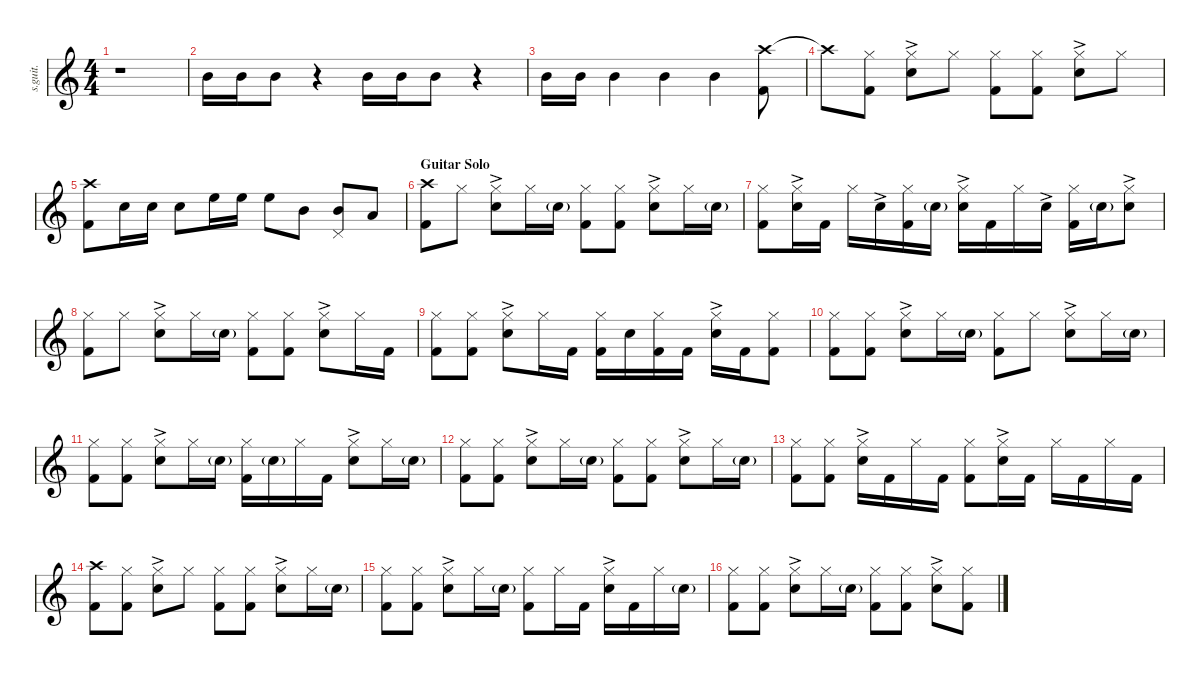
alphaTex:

\defaultSystemsLayout 4
\hideDynamics
\bracketExtendMode nobrackets
\track ("John Bonham - Drums" "s.guit.") {instrument percussion}
\staff {score}
\articulation defaults
\ts (4 4)
\tempo (95 hide)
\clef g2
\ks c
r.1{dy f} |
\tempo (97 hide)
"Mid Tom (hit)".16{lyrics (0 "") lyrics (1 "") lyrics (2 "") lyrics (3 "") lyrics (4 "") dy ff} "Mid Tom (hit)".16{lyrics (0 "") lyrics (1 "") lyrics (2 "") lyrics (3 "") lyrics (4 "")} "Mid Tom (hit)".8{lyrics (0 "") lyrics (1 "") lyrics (2 "") lyrics (3 "") lyrics (4 "")} r.4 "Mid Tom (hit)".16{lyrics (0 "") lyrics (1 "") lyrics (2 "") lyrics (3 "") lyrics (4 "")} "Mid Tom (hit)".16{lyrics (0 "") lyrics (1 "") lyrics (2 "") lyrics (3 "") lyrics (4 "")} "Mid Tom (hit)".8{lyrics (0 "") lyrics (1 "") lyrics (2 "") lyrics (3 "") lyrics (4 "")} r.4 |
"Mid Tom (hit)".16{lyrics (0 "") lyrics (1 "") lyrics (2 "") lyrics (3 "") lyrics (4 "")} "Mid Tom (hit)".16{lyrics (0 "") lyrics (1 "") lyrics (2 "") lyrics (3 "") lyrics (4 "")} "Mid Tom (hit)".4{lyrics (0 "") lyrics (1 "") lyrics (2 "") lyrics (3 "") lyrics (4 "")} "Mid Tom (hit)".4{lyrics (0 "") lyrics (1 "") lyrics (2 "") lyrics (3 "") lyrics (4 "")} "Mid Tom (hit)".4{lyrics (0 "") lyrics (1 "") lyrics (2 "") lyrics (3 "") lyrics (4 "")} ("Crash high (hit)" "Kick (hit) 2").8{lyrics (0 "") lyrics (1 "") lyrics (2 "") lyrics (3 "") lyrics (4 "") dy f} |
"Crash high (hit)"{t}.8{lyrics (0 "") lyrics (1 "") lyrics (2 "") lyrics (3 "") lyrics (4 "")} ("Hi-Hat (closed)" "Kick (hit) 2").8{lyrics (0 "") lyrics (1 "") lyrics (2 "") lyrics (3 "") lyrics (4 "")} ("Hi-Hat (closed)" "Snare (hit) 2"{ac}).8{lyrics (0 "") lyrics (1 "") lyrics (2 "") lyrics (3 "") lyrics (4 "")} "Hi-Hat (closed)".8{lyrics (0 "") lyrics (1 "") lyrics (2 "") lyrics (3 "") lyrics (4 "")} ("Hi-Hat (closed)" "Kick (hit) 2").8{lyrics (0 "") lyrics (1 "") lyrics (2 "") lyrics (3 "") lyrics (4 "")} ("Hi-Hat (closed)" "Kick (hit) 2").8{lyrics (0 "") lyrics (1 "") lyrics (2 "") lyrics (3 "") lyrics (4 "")} ("Hi-Hat (closed)" "Snare (hit) 2"{ac}).8{lyrics (0 "") lyrics (1 "") lyrics (2 "") lyrics (3 "") lyrics (4 "")} "Hi-Hat (closed)".8{lyrics (0 "") lyrics (1 "") lyrics (2 "") lyrics (3 "") lyrics (4 "")} |
("Crash high (hit)" "Kick (hit) 2").8{lyrics (0 "") lyrics (1 "") lyrics (2 "") lyrics (3 "") lyrics (4 "") dy mf} "Snare (hit) 2".16{lyrics (0 "") lyrics (1 "") lyrics (2 "") lyrics (3 "") lyrics (4 "") dy f} "Snare (hit) 2".16{lyrics (0 "") lyrics (1 "") lyrics (2 "") lyrics (3 "") lyrics (4 "")} "Snare (hit) 2".8{lyrics (0 "") lyrics (1 "") lyrics (2 "") lyrics (3 "") lyrics (4 "")} "High Floor Tom (hit)".16{lyrics (0 "") lyrics (1 "") lyrics (2 "") lyrics (3 "") lyrics (4 "") dy ff} "High Floor Tom (hit)".16{lyrics (0 "") lyrics (1 "") lyrics (2 "") lyrics (3 "") lyrics (4 "")} "High Floor Tom (hit)".8{lyrics (0 "") lyrics (1 "") lyrics (2 "") lyrics (3 "") lyrics (4 "")} "Mid Tom (hit)".8{lyrics (0 "") lyrics (1 "") lyrics (2 "") lyrics (3 "") lyrics (4 "")} ("Mid Tom (hit)" "Pedal Hi-Hat (hit)").8{lyrics (0 "") lyrics (1 "") lyrics (2 "") lyrics (3 "") lyrics (4 "")} "Low Tom (hit)".8{lyrics (0 "") lyrics (1 "") lyrics (2 "") lyrics (3 "") lyrics (4 "")} |
\section ("" "Guitar Solo")
\tempo (98 hide)
("Crash high (hit)" "Kick (hit) 2").8{lyrics (0 "") lyrics (1 "") lyrics (2 "") lyrics (3 "") lyrics (4 "") dy f} "Hi-Hat (closed)".8{lyrics (0 "") lyrics (1 "") lyrics (2 "") lyrics (3 "") lyrics (4 "")} ("Hi-Hat (closed)" "Snare (hit) 2"{ac}).8{lyrics (0 "") lyrics (1 "") lyrics (2 "") lyrics (3 "") lyrics (4 "")} "Hi-Hat (closed)".16{lyrics (0 "") lyrics (1 "") lyrics (2 "") lyrics (3 "") lyrics (4 "")} "Snare (hit) 2"{g}.16{lyrics (0 "") lyrics (1 "") lyrics (2 "") lyrics (3 "") lyrics (4 "") dy mp} ("Hi-Hat (closed)" "Kick (hit) 2").8{lyrics (0 "") lyrics (1 "") lyrics (2 "") lyrics (3 "") lyrics (4 "") dy f} ("Hi-Hat (closed)" "Kick (hit) 2").8{lyrics (0 "") lyrics (1 "") lyrics (2 "") lyrics (3 "") lyrics (4 "")} ("Hi-Hat (closed)" "Snare (hit) 2"{ac}).8{lyrics (0 "") lyrics (1 "") lyrics (2 "") lyrics (3 "") lyrics (4 "")} "Hi-Hat (closed)".16{lyrics (0 "") lyrics (1 "") lyrics (2 "") lyrics (3 "") lyrics (4 "")} "Snare (hit) 2"{g}.16{lyrics (0 "") lyrics (1 "") lyrics (2 "") lyrics (3 "") lyrics (4 "") dy mp} |
("Hi-Hat (closed)" "Kick (hit) 2").8{lyrics (0 "") lyrics (1 "") lyrics (2 "") lyrics (3 "") lyrics (4 "") dy f} ("Hi-Hat (closed)" "Snare (hit) 2"{ac}).16{lyrics (0 "") lyrics (1 "") lyrics (2 "") lyrics (3 "") lyrics (4 "")} "Kick (hit) 2".16{lyrics (0 "") lyrics (1 "") lyrics (2 "") lyrics (3 "") lyrics (4 "")} "Hi-Hat (closed)".16{lyrics (0 "") lyrics (1 "") lyrics (2 "") lyrics (3 "") lyrics (4 "")} "Snare (hit) 2"{ac}.16{lyrics (0 "") lyrics (1 "") lyrics (2 "") lyrics (3 "") lyrics (4 "")} ("Hi-Hat (closed)" "Kick (hit) 2").16{lyrics (0 "") lyrics (1 "") lyrics (2 "") lyrics (3 "") lyrics (4 "")} "Snare (hit) 2"{g}.16{lyrics (0 "") lyrics (1 "") lyrics (2 "") lyrics (3 "") lyrics (4 "") dy mp} ("Hi-Hat (closed)" "Snare (hit) 2"{ac}).16{lyrics (0 "") lyrics (1 "") lyrics (2 "") lyrics (3 "") lyrics (4 "") dy f} "Kick (hit) 2".16{lyrics (0 "") lyrics (1 "") lyrics (2 "") lyrics (3 "") lyrics (4 "")} "Hi-Hat (closed)".16{lyrics (0 "") lyrics (1 "") lyrics (2 "") lyrics (3 "") lyrics (4 "")} "Snare (hit) 2"{ac}.16{lyrics (0 "") lyrics (1 "") lyrics (2 "") lyrics (3 "") lyrics (4 "")} ("Hi-Hat (closed)" "Kick (hit) 2").16{lyrics (0 "") lyrics (1 "") lyrics (2 "") lyrics (3 "") lyrics (4 "")} "Snare (hit) 2"{g}.16{lyrics (0 "") lyrics (1 "") lyrics (2 "") lyrics (3 "") lyrics (4 "") dy mp} ("Hi-Hat (closed)" "Snare (hit) 2"{ac}).8{lyrics (0 "") lyrics (1 "") lyrics (2 "") lyrics (3 "") lyrics (4 "") dy f} |
("Hi-Hat (closed)" "Kick (hit) 2").8{lyrics (0 "") lyrics (1 "") lyrics (2 "") lyrics (3 "") lyrics (4 "")} "Hi-Hat (closed)".8{lyrics (0 "") lyrics (1 "") lyrics (2 "") lyrics (3 "") lyrics (4 "")} ("Hi-Hat (closed)" "Snare (hit) 2"{ac}).8{lyrics (0 "") lyrics (1 "") lyrics (2 "") lyrics (3 "") lyrics (4 "")} "Hi-Hat (closed)".16{lyrics (0 "") lyrics (1 "") lyrics (2 "") lyrics (3 "") lyrics (4 "")} "Snare (hit) 2"{g}.16{lyrics (0 "") lyrics (1 "") lyrics (2 "") lyrics (3 "") lyrics (4 "") dy mp} ("Hi-Hat (closed)" "Kick (hit) 2").8{lyrics (0 "") lyrics (1 "") lyrics (2 "") lyrics (3 "") lyrics (4 "") dy f} ("Hi-Hat (closed)" "Kick (hit) 2").8{lyrics (0 "") lyrics (1 "") lyrics (2 "") lyrics (3 "") lyrics (4 "")} ("Hi-Hat (closed)" "Snare (hit) 2"{ac}).8{lyrics (0 "") lyrics (1 "") lyrics (2 "") lyrics (3 "") lyrics (4 "")} "Hi-Hat (closed)".16{lyrics (0 "") lyrics (1 "") lyrics (2 "") lyrics (3 "") lyrics (4 "")} "Kick (hit) 2".16{lyrics (0 "") lyrics (1 "") lyrics (2 "") lyrics (3 "") lyrics (4 "")} |
("Hi-Hat (closed)" "Kick (hit) 2").8{lyrics (0 "") lyrics (1 "") lyrics (2 "") lyrics (3 "") lyrics (4 "")} ("Hi-Hat (closed)" "Kick (hit) 2").8{lyrics (0 "") lyrics (1 "") lyrics (2 "") lyrics (3 "") lyrics (4 "")} ("Hi-Hat (closed)" "Snare (hit) 2"{ac}).8{lyrics (0 "") lyrics (1 "") lyrics (2 "") lyrics (3 "") lyrics (4 "")} "Hi-Hat (closed)".16{lyrics (0 "") lyrics (1 "") lyrics (2 "") lyrics (3 "") lyrics (4 "")} "Kick (hit) 2".16{lyrics (0 "") lyrics (1 "") lyrics (2 "") lyrics (3 "") lyrics (4 "")} ("Hi-Hat (closed)" "Kick (hit) 2").16{lyrics (0 "") lyrics (1 "") lyrics (2 "") lyrics (3 "") lyrics (4 "")} "Snare (hit) 2".16{lyrics (0 "") lyrics (1 "") lyrics (2 "") lyrics (3 "") lyrics (4 "")} ("Hi-Hat (closed)" "Kick (hit) 2").16{lyrics (0 "") lyrics (1 "") lyrics (2 "") lyrics (3 "") lyrics (4 "")} "Kick (hit) 2".16{lyrics (0 "") lyrics (1 "") lyrics (2 "") lyrics (3 "") lyrics (4 "")} ("Hi-Hat (closed)" "Snare (hit) 2"{ac}).16{lyrics (0 "") lyrics (1 "") lyrics (2 "") lyrics (3 "") lyrics (4 "")} "Kick (hit) 2".16{lyrics (0 "") lyrics (1 "") lyrics (2 "") lyrics (3 "") lyrics (4 "")} ("Hi-Hat (closed)" "Kick (hit) 2").8{lyrics (0 "") lyrics (1 "") lyrics (2 "") lyrics (3 "") lyrics (4 "")} |
("Hi-Hat (closed)" "Kick (hit) 2").8{lyrics (0 "") lyrics (1 "") lyrics (2 "") lyrics (3 "") lyrics (4 "")} ("Hi-Hat (closed)" "Kick (hit) 2").8{lyrics (0 "") lyrics (1 "") lyrics (2 "") lyrics (3 "") lyrics (4 "")} ("Hi-Hat (closed)" "Snare (hit) 2"{ac}).8{lyrics (0 "") lyrics (1 "") lyrics (2 "") lyrics (3 "") lyrics (4 "")} "Hi-Hat (closed)".16{lyrics (0 "") lyrics (1 "") lyrics (2 "") lyrics (3 "") lyrics (4 "")} "Snare (hit) 2"{g}.16{lyrics (0 "") lyrics (1 "") lyrics (2 "") lyrics (3 "") lyrics (4 "") dy mp} ("Hi-Hat (closed)" "Kick (hit) 2").8{lyrics (0 "") lyrics (1 "") lyrics (2 "") lyrics (3 "") lyrics (4 "") dy f} "Hi-Hat (closed)".8{lyrics (0 "") lyrics (1 "") lyrics (2 "") lyrics (3 "") lyrics (4 "")} ("Hi-Hat (closed)" "Snare (hit) 2"{ac}).8{lyrics (0 "") lyrics (1 "") lyrics (2 "") lyrics (3 "") lyrics (4 "")} "Hi-Hat (closed)".16{lyrics (0 "") lyrics (1 "") lyrics (2 "") lyrics (3 "") lyrics (4 "")} "Snare (hit) 2"{g}.16{lyrics (0 "") lyrics (1 "") lyrics (2 "") lyrics (3 "") lyrics (4 "") dy mp} |
("Hi-Hat (closed)" "Kick (hit) 2").8{lyrics (0 "") lyrics (1 "") lyrics (2 "") lyrics (3 "") lyrics (4 "") dy f} ("Hi-Hat (closed)" "Kick (hit) 2").8{lyrics (0 "") lyrics (1 "") lyrics (2 "") lyrics (3 "") lyrics (4 "")} ("Hi-Hat (closed)" "Snare (hit) 2"{ac}).8{lyrics (0 "") lyrics (1 "") lyrics (2 "") lyrics (3 "") lyrics (4 "")} "Hi-Hat (closed)".16{lyrics (0 "") lyrics (1 "") lyrics (2 "") lyrics (3 "") lyrics (4 "")} "Snare (hit) 2"{g}.16{lyrics (0 "") lyrics (1 "") lyrics (2 "") lyrics (3 "") lyrics (4 "") dy mp} ("Hi-Hat (closed)" "Kick (hit) 2").16{lyrics (0 "") lyrics (1 "") lyrics (2 "") lyrics (3 "") lyrics (4 "") dy f} "Snare (hit) 2"{g}.16{lyrics (0 "") lyrics (1 "") lyrics (2 "") lyrics (3 "") lyrics (4 "") dy mp} "Hi-Hat (closed)".16{lyrics (0 "") lyrics (1 "") lyrics (2 "") lyrics (3 "") lyrics (4 "") dy f} "Kick (hit) 2".16{lyrics (0 "") lyrics (1 "") lyrics (2 "") lyrics (3 "") lyrics (4 "")} ("Hi-Hat (closed)" "Snare (hit) 2"{ac}).8{lyrics (0 "") lyrics (1 "") lyrics (2 "") lyrics (3 "") lyrics (4 "")} "Hi-Hat (closed)".16{lyrics (0 "") lyrics (1 "") lyrics (2 "") lyrics (3 "") lyrics (4 "")} "Snare (hit) 2"{g}.16{lyrics (0 "") lyrics (1 "") lyrics (2 "") lyrics (3 "") lyrics (4 "") dy mp} |
("Hi-Hat (closed)" "Kick (hit) 2").8{lyrics (0 "") lyrics (1 "") lyrics (2 "") lyrics (3 "") lyrics (4 "") dy f} ("Hi-Hat (closed)" "Kick (hit) 2").8{lyrics (0 "") lyrics (1 "") lyrics (2 "") lyrics (3 "") lyrics (4 "")} ("Hi-Hat (closed)" "Snare (hit) 2"{ac}).8{lyrics (0 "") lyrics (1 "") lyrics (2 "") lyrics (3 "") lyrics (4 "")} "Hi-Hat (closed)".16{lyrics (0 "") lyrics (1 "") lyrics (2 "") lyrics (3 "") lyrics (4 "")} "Snare (hit) 2"{g}.16{lyrics (0 "") lyrics (1 "") lyrics (2 "") lyrics (3 "") lyrics (4 "") dy mp} ("Hi-Hat (closed)" "Kick (hit) 2").8{lyrics (0 "") lyrics (1 "") lyrics (2 "") lyrics (3 "") lyrics (4 "") dy f} ("Hi-Hat (closed)" "Kick (hit) 2").8{lyrics (0 "") lyrics (1 "") lyrics (2 "") lyrics (3 "") lyrics (4 "")} ("Hi-Hat (closed)" "Snare (hit) 2"{ac}).8{lyrics (0 "") lyrics (1 "") lyrics (2 "") lyrics (3 "") lyrics (4 "")} "Hi-Hat (closed)".16{lyrics (0 "") lyrics (1 "") lyrics (2 "") lyrics (3 "") lyrics (4 "")} "Snare (hit) 2"{g}.16{lyrics (0 "") lyrics (1 "") lyrics (2 "") lyrics (3 "") lyrics (4 "") dy mp} |
("Hi-Hat (closed)" "Kick (hit) 2").8{lyrics (0 "") lyrics (1 "") lyrics (2 "") lyrics (3 "") lyrics (4 "") dy f} ("Hi-Hat (closed)" "Kick (hit) 2").8{lyrics (0 "") lyrics (1 "") lyrics (2 "") lyrics (3 "") lyrics (4 "")} ("Hi-Hat (closed)" "Snare (hit) 2"{ac}).16{lyrics (0 "") lyrics (1 "") lyrics (2 "") lyrics (3 "") lyrics (4 "")} "Kick (hit) 2".16{lyrics (0 "") lyrics (1 "") lyrics (2 "") lyrics (3 "") lyrics (4 "")} "Hi-Hat (closed)".16{lyrics (0 "") lyrics (1 "") lyrics (2 "") lyrics (3 "") lyrics (4 "")} "Kick (hit) 2".16{lyrics (0 "") lyrics (1 "") lyrics (2 "") lyrics (3 "") lyrics (4 "")} ("Hi-Hat (closed)" "Kick (hit) 2").8{lyrics (0 "") lyrics (1 "") lyrics (2 "") lyrics (3 "") lyrics (4 "")} ("Hi-Hat (closed)" "Snare (hit) 2"{ac}).16{lyrics (0 "") lyrics (1 "") lyrics (2 "") lyrics (3 "") lyrics (4 "")} "Kick (hit) 2".16{lyrics (0 "") lyrics (1 "") lyrics (2 "") lyrics (3 "") lyrics (4 "")} "Hi-Hat (closed)".16{lyrics (0 "") lyrics (1 "") lyrics (2 "") lyrics (3 "") lyrics (4 "")} "Kick (hit) 2".16{lyrics (0 "") lyrics (1 "") lyrics (2 "") lyrics (3 "") lyrics (4 "")} "Hi-Hat (closed)".16{lyrics (0 "") lyrics (1 "") lyrics (2 "") lyrics (3 "") lyrics (4 "")} "Kick (hit) 2".16{lyrics (0 "") lyrics (1 "") lyrics (2 "") lyrics (3 "") lyrics (4 "")} |
("Crash high (hit)" "Kick (hit) 2").8{lyrics (0 "") lyrics (1 "") lyrics (2 "") lyrics (3 "") lyrics (4 "")} ("Hi-Hat (closed)" "Kick (hit) 2").8{lyrics (0 "") lyrics (1 "") lyrics (2 "") lyrics (3 "") lyrics (4 "")} ("Hi-Hat (closed)" "Snare (hit) 2"{ac}).8{lyrics (0 "") lyrics (1 "") lyrics (2 "") lyrics (3 "") lyrics (4 "")} "Hi-Hat (closed)".8{lyrics (0 "") lyrics (1 "") lyrics (2 "") lyrics (3 "") lyrics (4 "")} ("Hi-Hat (closed)" "Kick (hit) 2").8{lyrics (0 "") lyrics (1 "") lyrics (2 "") lyrics (3 "") lyrics (4 "")} ("Hi-Hat (closed)" "Kick (hit) 2").8{lyrics (0 "") lyrics (1 "") lyrics (2 "") lyrics (3 "") lyrics (4 "")} ("Hi-Hat (closed)" "Snare (hit) 2"{ac}).8{lyrics (0 "") lyrics (1 "") lyrics (2 "") lyrics (3 "") lyrics (4 "")} "Hi-Hat (closed)".16{lyrics (0 "") lyrics (1 "") lyrics (2 "") lyrics (3 "") lyrics (4 "")} "Snare (hit) 2"{g}.16{lyrics (0 "") lyrics (1 "") lyrics (2 "") lyrics (3 "") lyrics (4 "") dy mp} |
("Hi-Hat (closed)" "Kick (hit) 2").8{lyrics (0 "") lyrics (1 "") lyrics (2 "") lyrics (3 "") lyrics (4 "") dy f} ("Hi-Hat (closed)" "Kick (hit) 2").8{lyrics (0 "") lyrics (1 "") lyrics (2 "") lyrics (3 "") lyrics (4 "")} ("Hi-Hat (closed)" "Snare (hit) 2"{ac}).8{lyrics (0 "") lyrics (1 "") lyrics (2 "") lyrics (3 "") lyrics (4 "")} "Hi-Hat (closed)".16{lyrics (0 "") lyrics (1 "") lyrics (2 "") lyrics (3 "") lyrics (4 "")} "Snare (hit) 2"{g}.16{lyrics (0 "") lyrics (1 "") lyrics (2 "") lyrics (3 "") lyrics (4 "") dy mp} ("Hi-Hat (closed)" "Kick (hit) 2").8{lyrics (0 "") lyrics (1 "") lyrics (2 "") lyrics (3 "") lyrics (4 "") dy f} "Hi-Hat (closed)".16{lyrics (0 "") lyrics (1 "") lyrics (2 "") lyrics (3 "") lyrics (4 "")} "Kick (hit) 2".16{lyrics (0 "") lyrics (1 "") lyrics (2 "") lyrics (3 "") lyrics (4 "")} ("Hi-Hat (closed)" "Snare (hit) 2"{ac}).16{lyrics (0 "") lyrics (1 "") lyrics (2 "") lyrics (3 "") lyrics (4 "")} "Kick (hit) 2".16{lyrics (0 "") lyrics (1 "") lyrics (2 "") lyrics (3 "") lyrics (4 "")} "Hi-Hat (closed)".16{lyrics (0 "") lyrics (1 "") lyrics (2 "") lyrics (3 "") lyrics (4 "")} "Snare (hit) 2"{g}.16{lyrics (0 "") lyrics (1 "") lyrics (2 "") lyrics (3 "") lyrics (4 "") dy mp} |
("Hi-Hat (closed)" "Kick (hit) 2").8{lyrics (0 "") lyrics (1 "") lyrics (2 "") lyrics (3 "") lyrics (4 "") dy f} ("Hi-Hat (closed)" "Kick (hit) 2").8{lyrics (0 "") lyrics (1 "") lyrics (2 "") lyrics (3 "") lyrics (4 "")} ("Hi-Hat (closed)" "Snare (hit) 2"{ac}).8{lyrics (0 "") lyrics (1 "") lyrics (2 "") lyrics (3 "") lyrics (4 "")} "Hi-Hat (closed)".16{lyrics (0 "") lyrics (1 "") lyrics (2 "") lyrics (3 "") lyrics (4 "")} "Snare (hit) 2"{g}.16{lyrics (0 "") lyrics (1 "") lyrics (2 "") lyrics (3 "") lyrics (4 "") dy mp} ("Hi-Hat (closed)" "Kick (hit) 2").8{lyrics (0 "") lyrics (1 "") lyrics (2 "") lyrics (3 "") lyrics (4 "") dy f} ("Hi-Hat (closed)" "Kick (hit) 2").8{lyrics (0 "") lyrics (1 "") lyrics (2 "") lyrics (3 "") lyrics (4 "")} ("Hi-Hat (closed)" "Snare (hit) 2"{ac}).8{lyrics (0 "") lyrics (1 "") lyrics (2 "") lyrics (3 "") lyrics (4 "")} ("Hi-Hat (closed)" "Kick (hit) 2").8{lyrics (0 "") lyrics (1 "") lyrics (2 "") lyrics (3 "") lyrics (4 "")}
